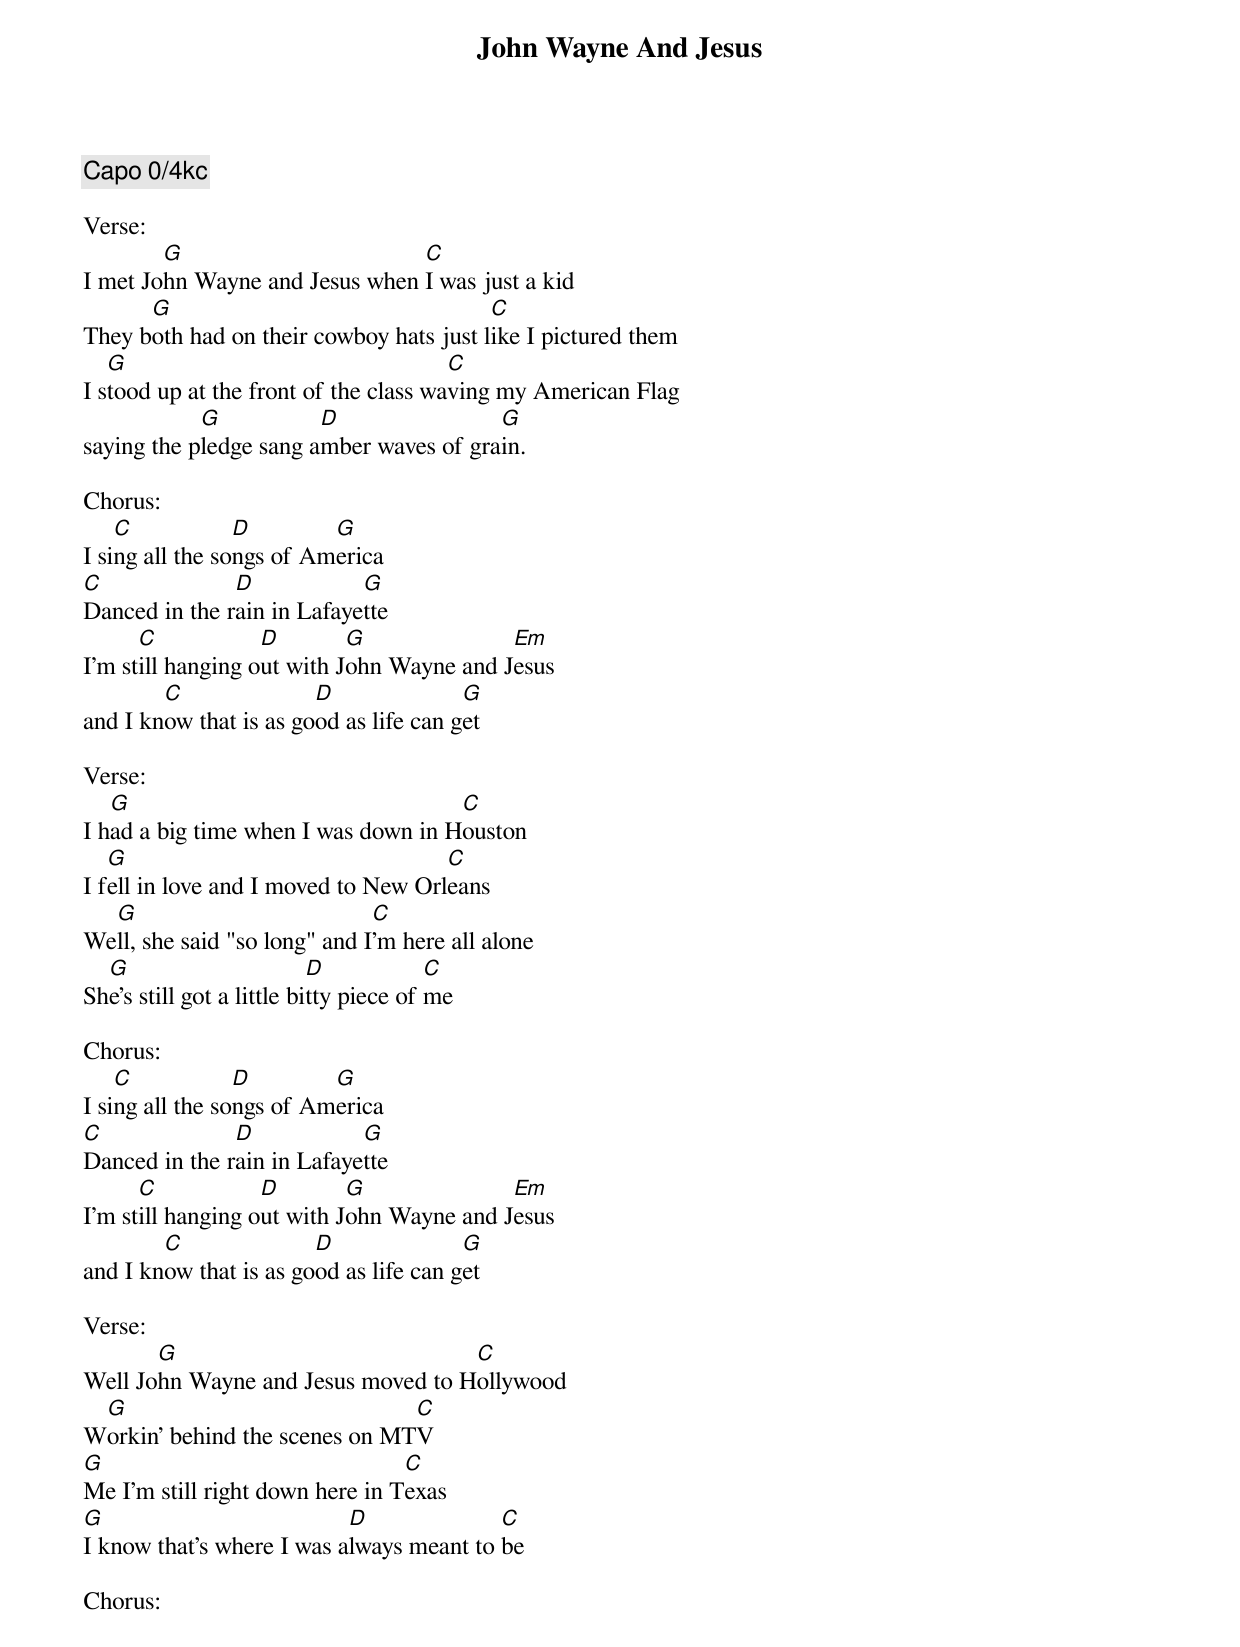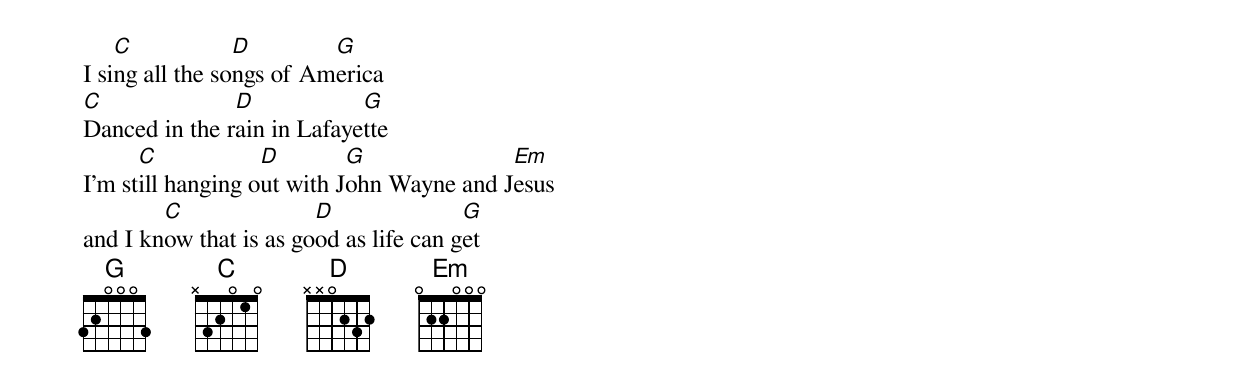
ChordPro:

{title:John Wayne And Jesus}
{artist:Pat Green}
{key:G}
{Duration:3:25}
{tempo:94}
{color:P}

{comment: Capo 0/4kc}

Verse:
I met Jo[G]hn Wayne and Jesus when [C]I was just a kid
They b[G]oth had on their cowboy hats just l[C]ike I pictured them
I s[G]tood up at the front of the class wa[C]ving my American Flag
saying the p[G]ledge sang a[D]mber waves of gra[G]in.

Chorus:
I si[C]ng all the so[D]ngs of Am[G]erica
[C]Danced in the r[D]ain in Lafaye[G]tte
I'm st[C]ill hanging o[D]ut with J[G]ohn Wayne and J[Em]esus
and I kn[C]ow that is as go[D]od as life can g[G]et

Verse:
I h[G]ad a big time when I was down in H[C]ouston
I f[G]ell in love and I moved to New Orl[C]eans
We[G]ll, she said "so long" and I[C]'m here all alone
Sh[G]e's still got a little bi[D]tty piece of [C]me

Chorus:
I si[C]ng all the so[D]ngs of Am[G]erica
[C]Danced in the r[D]ain in Lafaye[G]tte
I'm st[C]ill hanging o[D]ut with J[G]ohn Wayne and J[Em]esus
and I kn[C]ow that is as go[D]od as life can g[G]et

Verse:
Well Jo[G]hn Wayne and Jesus moved to H[C]ollywood
W[G]orkin' behind the scenes on MT[C]V
[G]Me I'm still right down here in T[C]exas
[G]I know that's where I was a[D]lways meant to [C]be

Chorus:
I si[C]ng all the so[D]ngs of Am[G]erica
[C]Danced in the r[D]ain in Lafaye[G]tte
I'm st[C]ill hanging o[D]ut with J[G]ohn Wayne and J[Em]esus
and I kn[C]ow that is as go[D]od as life can g[G]et
